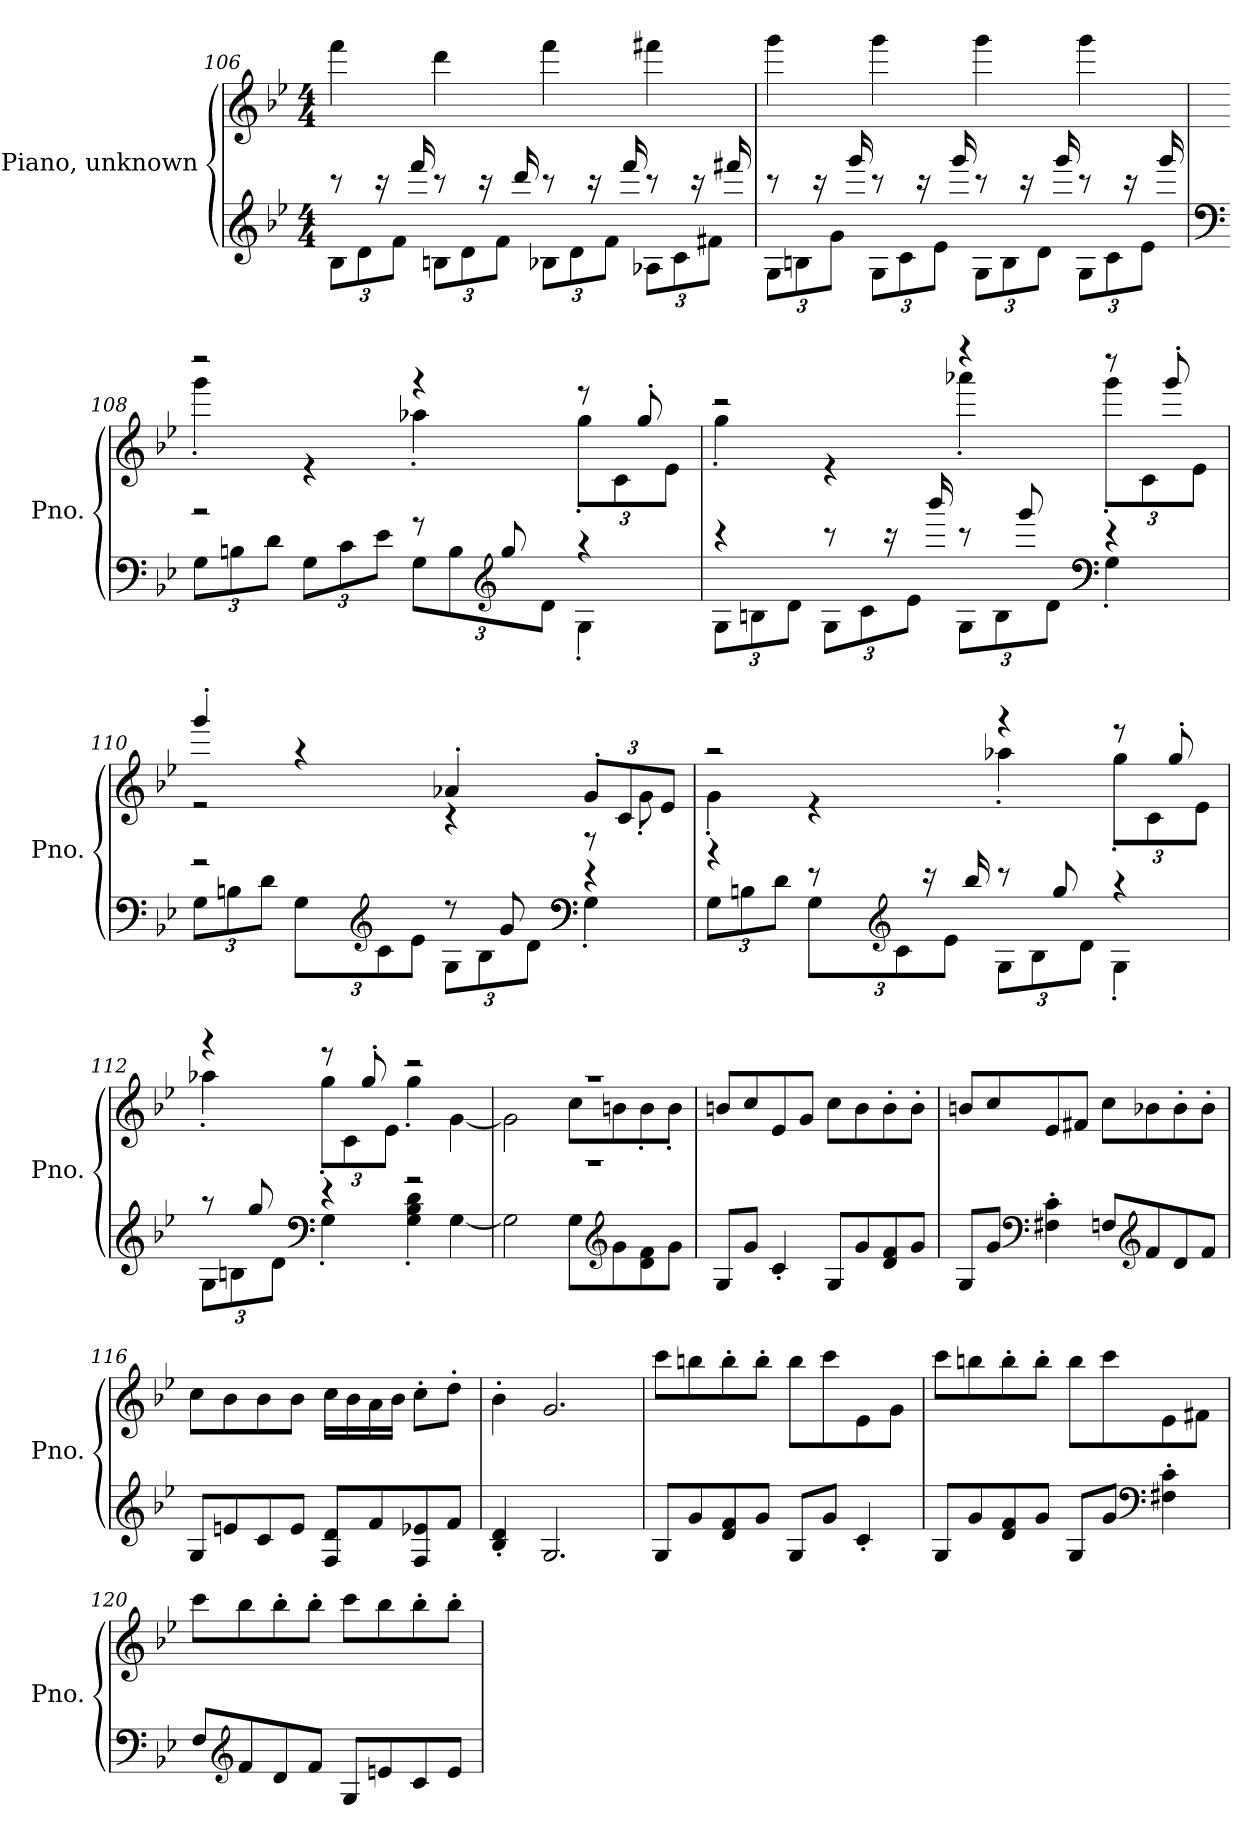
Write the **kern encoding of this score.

**kern	**kern
*part1	*part1
*staff2	*staff1
*I"Piano, unknown	*
*I'Pno.	*
!!LO:LB:g=z
*clefG2	*clefG2
*k[b-e-]	*k[b-e-]
*M4/4	*M4/4
=106	=106
*^	*
*	*Xbrackettup	*
8r	12B-\L	4fff\
.	12d\	.
16r	.	.
.	12f\J	.
16fff/	.	.
8r	12Bn\L	4ddd\
.	12d\	.
16r	.	.
.	12f\J	.
16ddd/	.	.
8r	12B-X\L	4fff\
.	12d\	.
16r	.	.
.	12f\J	.
16fff/	.	.
8r	12A-X\L	4fff#X\
.	12c\	.
16r	.	.
.	12f#X\J	.
16fff#X/	.	.
!!LO:LB:g=z
=107	=107	=107
8r	12G\L	4ggg\
.	12Bn\	.
16r	.	.
.	12g\J	.
16ggg/	.	.
8r	12G\L	4ggg\
.	12c\	.
16r	.	.
.	12e-\J	.
16ggg/	.	.
8r	12G\L	4ggg\
.	12B\	.
16r	.	.
.	12d\J	.
16ggg/	.	.
8r	12G\L	4ggg\
.	12c\	.
16r	.	.
.	12e-\J	.
16ggg/	.	.
=108	=108	=108
*clefF4	*	*
*	*	*^
2r	12G\L	2r	4ggg'\
.	12Bn\	.	.
.	12d\J	.	.
.	12G\L	.	4r
.	12c\	.	.
.	12e-\J	.	.
8r	12G\L	4r	4aa-X'\
.	12B\	.	.
*clefG2	*	*	*
8gg/	.	.	.
.	12d\J	.	.
*	*	*	*Xbrackettup
4r	4G'\	8r	12gg'\L
.	.	.	12c\
.	.	8gg'/	.
.	.	.	12e-\J
!!LO:LB:g=z	!!
=109	=109	=109	=109
4r	12G\L	2r	4gg'\
.	12Bn\	.	.
.	12d\J	.	.
8r	12G\L	.	4r
.	12c\	.	.
16r	.	.	.
.	12e-\J	.	.
16bbb-/	.	.	.
8r	12G\L	4r	4aaa-X'\
.	12B\	.	.
8ggg/	.	.	.
.	12d\J	.	.
*clefF4	*	*	*
4r	4G'\	8r	12ggg'\L
.	.	.	12c\
.	.	8ggg'/	.
.	.	.	12e-\J
=110	=110	=110	=110
2r	12G\L	4ggg'/	2r
.	12Bn\	.	.
.	12d\J	.	.
.	12G\L	4r	.
*clefG2	*	*	*
.	12c\	.	.
.	12e-\J	.	.
8r	12G\L	4a-X'/	4r
.	12B\	.	.
8g/	.	.	.
.	12d\J	.	.
*clefF4	*	*	*
4r	4G'\	12g'/L	8r
.	.	12c/	.
.	.	.	8g'\
.	.	12e-/J	.
!!LO:LB:g=z	!!
=111	=111	=111	=111
4r	12G\L	2r	4g'\
.	12Bn\	.	.
.	12d\J	.	.
8r	12G\L	.	4r
*clefG2	*	*	*
.	12c\	.	.
16r	.	.	.
.	12e-\J	.	.
16bb-/	.	.	.
8r	12G\L	4r	4aa-X'\
.	12B\	.	.
8gg/	.	.	.
.	12d\J	.	.
4r	4G'\	8r	12gg'\L
.	.	.	12c\
.	.	8gg'/	.
.	.	.	12e-\J
=112	=112	=112	=112
8r	12G\L	4r	4aa-X'\
.	12Bn\	.	.
8gg/	.	.	.
.	12d\J	.	.
*clefF4	*	*	*
4r	4G'\	8r	12gg'\L
.	.	.	12c\
.	.	8gg'/	.
.	.	.	12e-\J
2r	4G\' 4B\' 4d\'	2r	4gg'\
.	[4G\	.	[4g\
=113	=113	=113	=113
1r	2G\]	1r	2g\]
.	8G\L	.	8cc\L
*clefG2	*	*	*
.	8g\	.	8bn\
.	8d\ 8f\	.	8b'\
.	8g\J	.	8b'\J
*v	*v	*	*
*	*v	*v
!!LO:LB:g=z
=114	=114
8G/L	8bn/L
8g/J	8cc/
4c'/	8e-/
.	8g/J
8G/L	8cc\L
8g/	8b\
8d/ 8f/	8b'\
8g/J	8b'\J
=115	=115
8G/L	8bn/L
8g/J	8cc/
*clefF4	*
4F#X\' 4c\'	8e-/
.	8f#X/J
8Fn/L	8cc\L
*clefG2	*
8f/	8b-X\
8d/	8b-'\
8f/J	8b-'\J
=116	=116
8G/L	8cc\L
8en/	8b-\
8c/	8b-\
8e/J	8b-\J
8F/ 8d/L	16cc\LL
.	16b-\
8f/	16a\
.	16b-\JJ
8F/ 8e-X/	8cc'\L
8f/J	8dd'\J
=117	=117
4B-/' 4d/'	4b-'\
2.G/	2.g/
!!LO:PB:g=z
=118	=118
8G/L	8ccc\L
8g/	8bbn\
8d/ 8f/	8bb'\
8g/J	8bb'\J
8G/L	8bb\L
8g/J	8ccc\
4c'/	8e-\
.	8g\J
=119	=119
8G/L	8ccc\L
8g/	8bbn\
8d/ 8f/	8bb'\
8g/J	8bb'\J
8G/L	8bb\L
8g/J	8ccc\
*clefF4	*
4F#X\' 4c\'	8e-\
.	8f#X\J
=120	=120
8F/L	8ccc\L
*clefG2	*
8f/	8bb-\
8d/	8bb-'\
8f/J	8bb-'\J
8G/L	8ccc\L
8en/	8bb-\
8c/	8bb-'\
8e/J	8bb-'\J
=	=
*-	*-
